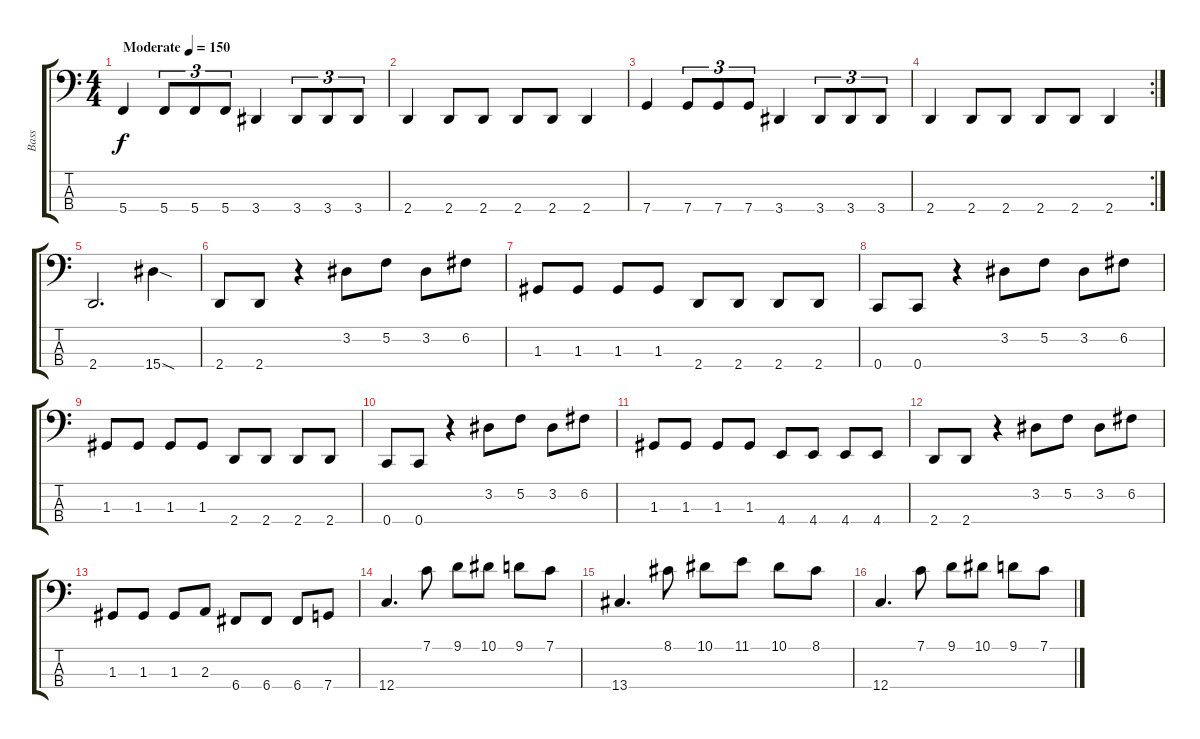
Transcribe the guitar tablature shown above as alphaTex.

\track ("Bass" "Bass") {instrument electricbassfinger}
\staff {score tabs}
\tuning (F2 C2 G1 C1) {hide}
\ts (4 4)
\tempo (150 "Moderate")
\clef f4
\ks c
5.4.4{dy f instrument electricbassfinger} 5.4.8{tu (3 2)} 5.4.8{tu (3 2)} 5.4.8{tu (3 2)} 3.4.4 3.4.8{tu (3 2)} 3.4.8{tu (3 2)} 3.4.8{tu (3 2)} |
2.4.4 2.4.8 2.4.8 2.4.8 2.4.8 2.4.4 |
7.4.4 7.4.8{tu (3 2)} 7.4.8{tu (3 2)} 7.4.8{tu (3 2)} 3.4.4 3.4.8{tu (3 2)} 3.4.8{tu (3 2)} 3.4.8{tu (3 2)} |
\rc 2
2.4.4 2.4.8 2.4.8 2.4.8 2.4.8 2.4.4 |
2.4.2{d} 15.4{sod}.4 |
2.4.8 2.4.8 r.4 3.2.8 5.2.8 3.2.8 6.2.8 |
1.3.8 1.3.8 1.3.8 1.3.8 2.4.8 2.4.8 2.4.8 2.4.8 |
0.4.8 0.4.8 r.4 3.2.8 5.2.8 3.2.8 6.2.8 |
1.3.8 1.3.8 1.3.8 1.3.8 2.4.8 2.4.8 2.4.8 2.4.8 |
0.4.8 0.4.8 r.4 3.2.8 5.2.8 3.2.8 6.2.8 |
1.3.8 1.3.8 1.3.8 1.3.8 4.4.8 4.4.8 4.4.8 4.4.8 |
2.4.8 2.4.8 r.4 3.2.8 5.2.8 3.2.8 6.2.8 |
1.3.8 1.3.8 1.3.8 2.3.8 6.4.8 6.4.8 6.4.8 7.4.8 |
12.4.4{d} 7.1.8 9.1.8 10.1.8 9.1.8 7.1.8 |
13.4.4{d} 8.1.8 10.1.8 11.1.8 10.1.8 8.1.8 |
12.4.4{d} 7.1.8 9.1.8 10.1.8 9.1.8 7.1.8
